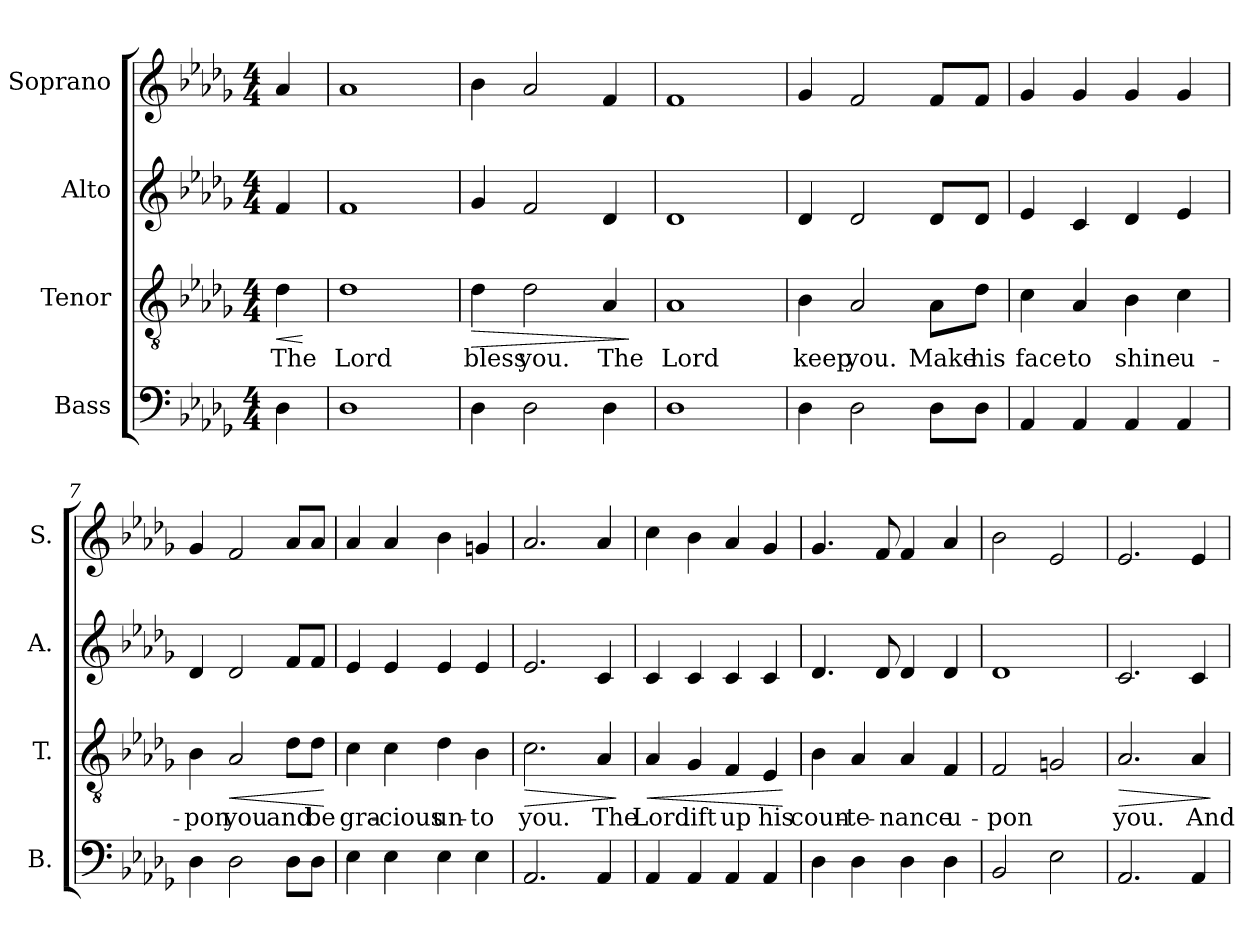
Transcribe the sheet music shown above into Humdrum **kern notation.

**kern	**kern	**text	**dynam	**kern	**kern
*part4	*part3	*part3	*part3	*part2	*part1
*staff4	*staff3	*staff3	*staff3	*staff2	*staff1
*I"Bass	*I"Tenor	*	*	*I"Alto	*I"Soprano
*I'B.	*I'T.	*	*	*I'A.	*I'S.
*clefF4	*clefGv2	*	*	*clefG2	*clefG2
*k[b-e-a-d-g-]	*k[b-e-a-d-g-]	*	*	*k[b-e-a-d-g-]	*k[b-e-a-d-g-]
*M4/4	*M4/4	*	*	*M4/4	*M4/4
*MM90	*MM90	*	*	*MM90	*MM90
=1	=1	=1	=1	=1	=1
!	!	!	!LO:HP:b	!	!
4D-\	4d-\	The	<	4f/	4a-/
.	.	.	[	.	.
=2	=2	=2	=2	=2	=2
1D-	1d-	Lord	.	1f	1a-
=3	=3	=3	=3	=3	=3
!	!	!	!LO:HP:b	!	!
4D-\	4d-\	bless	>	4g-/	4b-\
2D-\	2d-\	you.	.	2f/	2a-/
4D-\	4A-/	The	.	4d-/	4f/
.	.	.	]	.	.
=4	=4	=4	=4	=4	=4
1D-	1A-	Lord	.	1d-	1f
=5	=5	=5	=5	=5	=5
4D-\	4B-\	keep	.	4d-/	4g-/
2D-\	2A-/	you.	.	2d-/	2f/
8D-\L	8A-\L	Make	.	8d-/L	8f/L
8D-\J	8d-\J	his	.	8d-/J	8f/J
!!LO:LB:g=z
=6	=6	=6	=6	=6	=6
4AA-/	4c\	face	.	4e-/	4g-/
4AA-/	4A-/	to	.	4c/	4g-/
4AA-/	4B-\	shine	.	4d-/	4g-/
4AA-/	4c\	u-	.	4e-/	4g-/
=7	=7	=7	=7	=7	=7
4D-\	4B-\	-pon	.	4d-/	4g-/
!	!	!	!LO:HP:b	!	!
2D-\	2A-/	you	<	2d-/	2f/
8D-\L	8d-\L	and	.	8f/L	8a-/L
8D-\J	8d-\J	be	.	8f/J	8a-/J
.	.	.	[	.	.
=8	=8	=8	=8	=8	=8
4E-\	4c\	gra-	.	4e-/	4a-/
4E-\	4c\	-cious	.	4e-/	4a-/
4E-\	4d-\	un-	.	4e-/	4b-\
4E-\	4B-\	-to	.	4e-/	4gn/
=9	=9	=9	=9	=9	=9
!	!	!	!LO:HP:b	!	!
2.AA-/	2.c\	you.	>	2.e-/	2.a-/
4AA-/	4A-/	The	.	4c/	4a-/
.	.	.	]	.	.
=10	=10	=10	=10	=10	=10
!	!	!	!LO:HP:b	!	!
4AA-/	4A-/	Lord	<	4c/	4cc\
4AA-/	4G-/	lift	.	4c/	4b-\
4AA-/	4F/	up	.	4c/	4a-/
4AA-/	4E-/	his	.	4c/	4g-/
.	.	.	[	.	.
!!LO:PB:g=z
=11	=11	=11	=11	=11	=11
4D-\	4B-\	coun-	.	4.d-/	4.g-/
4D-\	4A-/	-te-	.	.	.
.	.	.	.	8d-/	8f/
4D-\	4A-/	-nance	.	4d-/	4f/
4D-\	4F/	u-	.	4d-/	4a-/
=12	=12	=12	=12	=12	=12
2BB-/	2F/	-pon	.	1d-	2b-\
2E-\	2Gn/	.	.	.	2e-/
=13	=13	=13	=13	=13	=13
!	!	!	!LO:HP:b	!	!
2.AA-/	2.A-/	you.	>	2.c/	2.e-/
4AA-/	4A-/	And	.	4c/	4e-/
.	.	.	]	.	.
=	=	=	=	=	=
*-	*-	*-	*-	*-	*-
